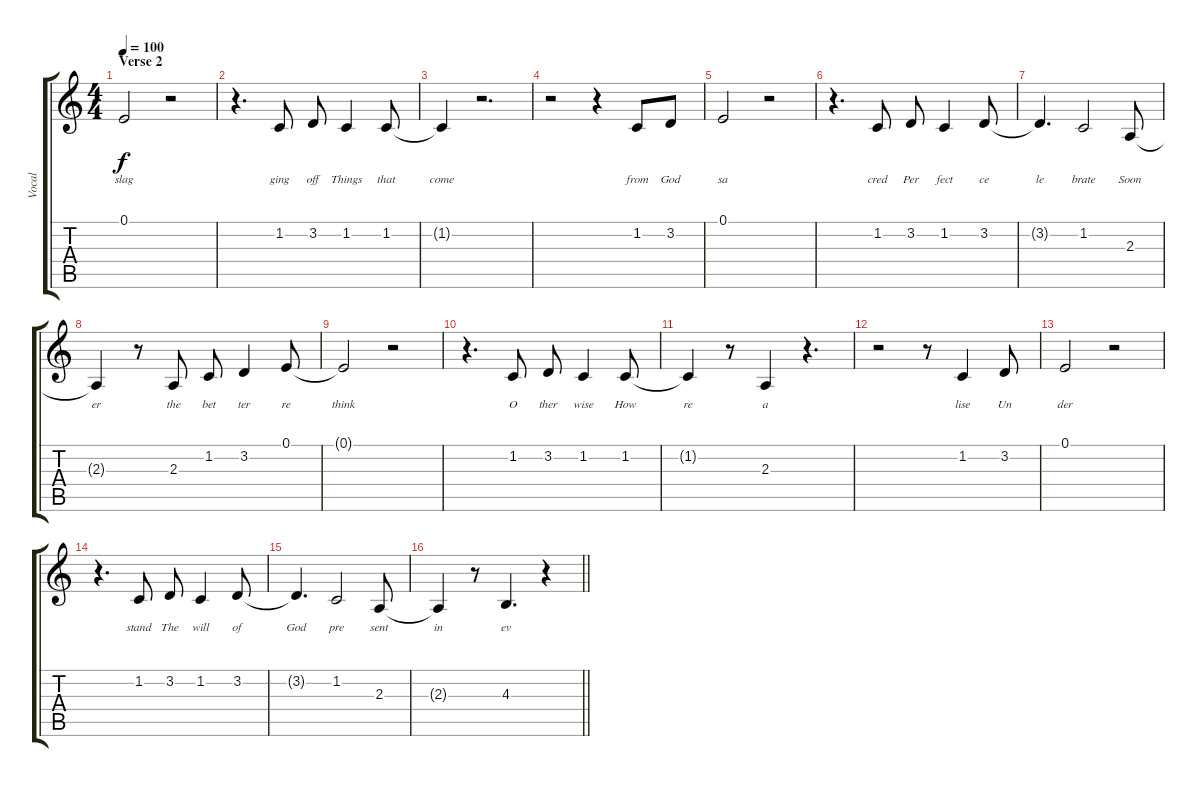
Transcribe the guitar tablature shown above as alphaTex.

\track ("Vocal" "Vocal") {instrument acousticgrandpiano}
\staff {score tabs}
\tuning (E4 B3 G3 D3 A2 E2) {hide}
\ts (4 4)
\section ("" "Verse 2")
\tempo 100
\clef g2
\ks c
0.1.2{lyrics (0 "slag") lyrics (1 "") lyrics (2 "") lyrics (3 "") lyrics (4 "") dy f} r.2 |
r.4{d} 1.2.8{lyrics (0 "ging") lyrics (1 "") lyrics (2 "") lyrics (3 "") lyrics (4 "")} 3.2.8{lyrics (0 "off") lyrics (1 "") lyrics (2 "") lyrics (3 "") lyrics (4 "")} 1.2.4{lyrics (0 "Things") lyrics (1 "") lyrics (2 "") lyrics (3 "") lyrics (4 "")} 1.2.8{lyrics (0 "that") lyrics (1 "") lyrics (2 "") lyrics (3 "") lyrics (4 "")} |
1.2{t}.4{lyrics (0 "come") lyrics (1 "") lyrics (2 "") lyrics (3 "") lyrics (4 "")} r.2{d} |
r.2 r.4 1.2.8{lyrics (0 "from") lyrics (1 "") lyrics (2 "") lyrics (3 "") lyrics (4 "")} 3.2.8{lyrics (0 "God") lyrics (1 "") lyrics (2 "") lyrics (3 "") lyrics (4 "")} |
0.1.2{lyrics (0 "sa") lyrics (1 "") lyrics (2 "") lyrics (3 "") lyrics (4 "")} r.2 |
r.4{d} 1.2.8{lyrics (0 "cred") lyrics (1 "") lyrics (2 "") lyrics (3 "") lyrics (4 "")} 3.2.8{lyrics (0 "Per") lyrics (1 "") lyrics (2 "") lyrics (3 "") lyrics (4 "")} 1.2.4{lyrics (0 "fect") lyrics (1 "") lyrics (2 "") lyrics (3 "") lyrics (4 "")} 3.2.8{lyrics (0 "ce") lyrics (1 "") lyrics (2 "") lyrics (3 "") lyrics (4 "")} |
3.2{t}.4{d lyrics (0 "le") lyrics (1 "") lyrics (2 "") lyrics (3 "") lyrics (4 "")} 1.2.2{lyrics (0 "brate") lyrics (1 "") lyrics (2 "") lyrics (3 "") lyrics (4 "")} 2.3.8{lyrics (0 "Soon") lyrics (1 "") lyrics (2 "") lyrics (3 "") lyrics (4 "")} |
2.3{t}.4{lyrics (0 "er") lyrics (1 "") lyrics (2 "") lyrics (3 "") lyrics (4 "")} r.8 2.3.8{lyrics (0 "the") lyrics (1 "") lyrics (2 "") lyrics (3 "") lyrics (4 "")} 1.2.8{lyrics (0 "bet") lyrics (1 "") lyrics (2 "") lyrics (3 "") lyrics (4 "")} 3.2.4{lyrics (0 "ter") lyrics (1 "") lyrics (2 "") lyrics (3 "") lyrics (4 "")} 0.1.8{lyrics (0 "re") lyrics (1 "") lyrics (2 "") lyrics (3 "") lyrics (4 "")} |
0.1{t}.2{lyrics (0 "think") lyrics (1 "") lyrics (2 "") lyrics (3 "") lyrics (4 "")} r.2 |
r.4{d} 1.2.8{lyrics (0 "O") lyrics (1 "") lyrics (2 "") lyrics (3 "") lyrics (4 "")} 3.2.8{lyrics (0 "ther") lyrics (1 "") lyrics (2 "") lyrics (3 "") lyrics (4 "")} 1.2.4{lyrics (0 "wise") lyrics (1 "") lyrics (2 "") lyrics (3 "") lyrics (4 "")} 1.2.8{lyrics (0 "How") lyrics (1 "") lyrics (2 "") lyrics (3 "") lyrics (4 "")} |
1.2{t}.4{lyrics (0 "re") lyrics (1 "") lyrics (2 "") lyrics (3 "") lyrics (4 "")} r.8 2.3.4{lyrics (0 "a") lyrics (1 "") lyrics (2 "") lyrics (3 "") lyrics (4 "")} r.4{d} |
r.2 r.8 1.2.4{lyrics (0 "lise") lyrics (1 "") lyrics (2 "") lyrics (3 "") lyrics (4 "")} 3.2.8{lyrics (0 "Un") lyrics (1 "") lyrics (2 "") lyrics (3 "") lyrics (4 "")} |
0.1.2{lyrics (0 "der") lyrics (1 "") lyrics (2 "") lyrics (3 "") lyrics (4 "")} r.2 |
r.4{d} 1.2.8{lyrics (0 "stand") lyrics (1 "") lyrics (2 "") lyrics (3 "") lyrics (4 "")} 3.2.8{lyrics (0 "The") lyrics (1 "") lyrics (2 "") lyrics (3 "") lyrics (4 "")} 1.2.4{lyrics (0 "will") lyrics (1 "") lyrics (2 "") lyrics (3 "") lyrics (4 "")} 3.2.8{lyrics (0 "of") lyrics (1 "") lyrics (2 "") lyrics (3 "") lyrics (4 "")} |
3.2{t}.4{d lyrics (0 "God") lyrics (1 "") lyrics (2 "") lyrics (3 "") lyrics (4 "")} 1.2.2{lyrics (0 "pre") lyrics (1 "") lyrics (2 "") lyrics (3 "") lyrics (4 "")} 2.3.8{lyrics (0 "sent") lyrics (1 "") lyrics (2 "") lyrics (3 "") lyrics (4 "")} |
\barLineRight lightlight
2.3{t}.4{lyrics (0 "in") lyrics (1 "") lyrics (2 "") lyrics (3 "") lyrics (4 "")} r.8 4.3.4{d lyrics (0 "ev") lyrics (1 "") lyrics (2 "") lyrics (3 "") lyrics (4 "")} r.4
